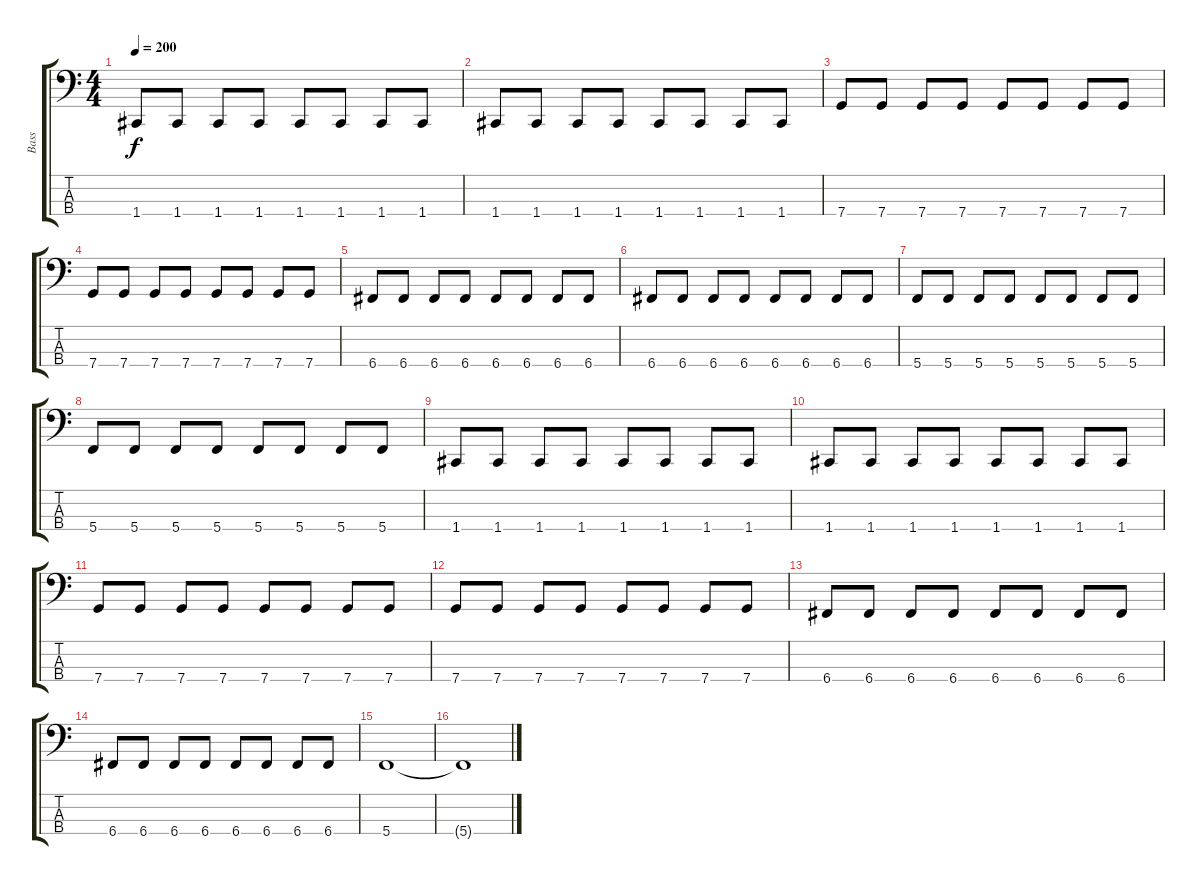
\track ("Bass" "Bass") {instrument electricbasspick}
\staff {score tabs}
\tuning (F2 C2 G1 C1) {hide}
\ts (4 4)
\tempo 200
\clef f4
\ks c
1.4.8{dy f} 1.4.8 1.4.8 1.4.8 1.4.8 1.4.8 1.4.8 1.4.8 |
1.4.8 1.4.8 1.4.8 1.4.8 1.4.8 1.4.8 1.4.8 1.4.8 |
7.4.8 7.4.8 7.4.8 7.4.8 7.4.8 7.4.8 7.4.8 7.4.8 |
7.4.8 7.4.8 7.4.8 7.4.8 7.4.8 7.4.8 7.4.8 7.4.8 |
6.4.8 6.4.8 6.4.8 6.4.8 6.4.8 6.4.8 6.4.8 6.4.8 |
6.4.8 6.4.8 6.4.8 6.4.8 6.4.8 6.4.8 6.4.8 6.4.8 |
5.4.8 5.4.8 5.4.8 5.4.8 5.4.8 5.4.8 5.4.8 5.4.8 |
5.4.8 5.4.8 5.4.8 5.4.8 5.4.8 5.4.8 5.4.8 5.4.8 |
1.4.8 1.4.8 1.4.8 1.4.8 1.4.8 1.4.8 1.4.8 1.4.8 |
1.4.8 1.4.8 1.4.8 1.4.8 1.4.8 1.4.8 1.4.8 1.4.8 |
7.4.8 7.4.8 7.4.8 7.4.8 7.4.8 7.4.8 7.4.8 7.4.8 |
7.4.8 7.4.8 7.4.8 7.4.8 7.4.8 7.4.8 7.4.8 7.4.8 |
6.4.8 6.4.8 6.4.8 6.4.8 6.4.8 6.4.8 6.4.8 6.4.8 |
6.4.8 6.4.8 6.4.8 6.4.8 6.4.8 6.4.8 6.4.8 6.4.8 |
5.4.1 |
5.4{t}.1
